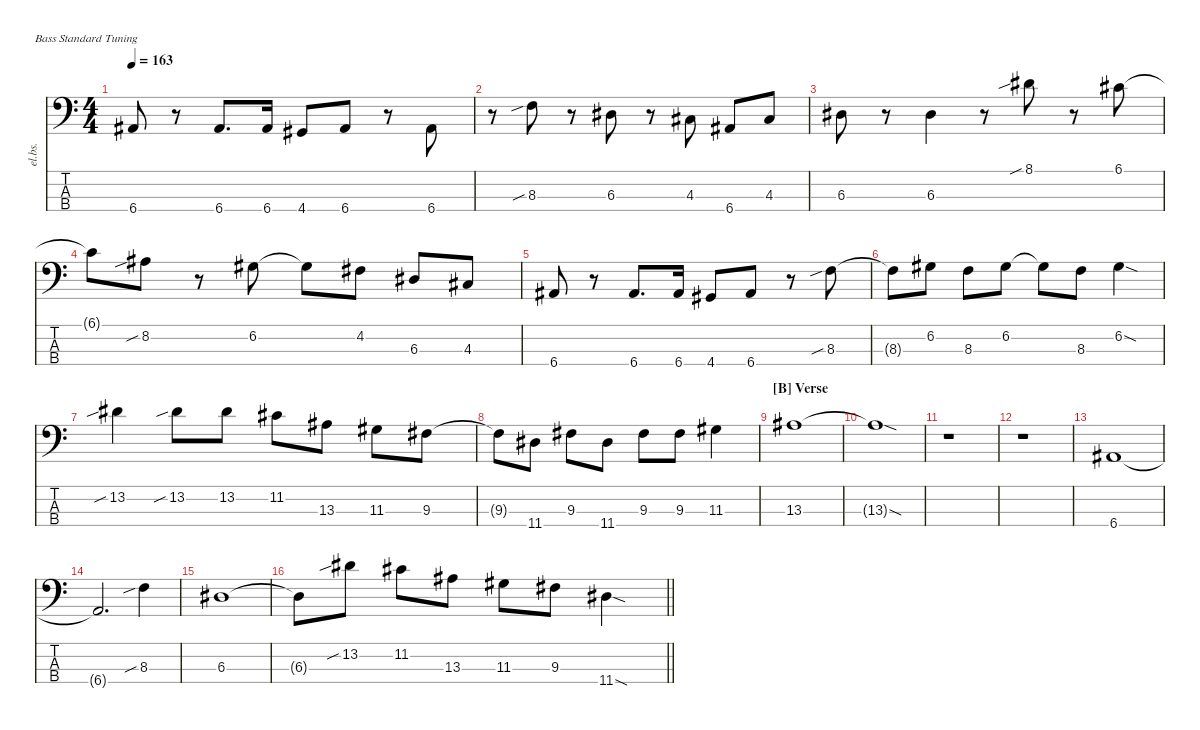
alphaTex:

\defaultSystemsLayout 4
\hideDynamics
\bracketExtendMode nobrackets
\track ("Electric Bass" "el.bs.") {mute instrument electricbassfinger}
\staff {score tabs}
\tuning (G2 D2 A1 E1)
\ts (4 4)
\tempo 163
\clef f4
\ks c
6.4{acc #}.8{dy mf beam Up} r.8{beam Down} 6.4{acc #}.8{d beam Up} 6.4{acc #}.16{beam Up} 4.4{acc #}.8{beam Up} 6.4{acc #}.8{beam Up} r.8{beam Down} 6.4{acc #}.8{beam Up} |
r.8{beam Down} 8.3{sib}.8{beam Down} r.8{beam Down} 6.3{acc #}.8{beam Down} r.8{beam Down} 4.3{acc #}.8{beam Up} 6.4{acc #}.8{beam Up} 4.3{acc #}.8{beam Up} |
6.3{acc #}.8{beam Down} r.8{beam Down} 6.3{acc #}.4{beam Down} r.8{beam Down} 8.1{sib acc #}.8{beam Down} r.8{beam Down} 6.1{acc #}.8{beam Down} |
6.1{t acc #}.8{beam Down} 8.2{sib acc #}.8{beam Down} r.8{beam Down} 6.2{acc #}.8{beam Down} 6.2{t acc #}.8{beam Down} 4.2{acc #}.8{beam Down} 6.3{acc #}.8{beam Up} 4.3{acc #}.8{beam Up} |
6.4{acc #}.8{beam Up} r.8{beam Down} 6.4{acc #}.8{d beam Up} 6.4{acc #}.16{beam Up} 4.4{acc #}.8{beam Up} 6.4{acc #}.8{beam Up} r.8{beam Down} 8.3{sib}.8{beam Down} |
8.3{t}.8{beam Down} 6.2{acc #}.8{beam Down} 8.3.8{beam Down} 6.2{acc #}.8{beam Down} 6.2{t acc #}.8{beam Down} 8.3.8{beam Down} 6.2{sod acc #}.4{beam Down} |
13.2{sib acc #}.4{beam Down} 13.2{sib acc #}.8{beam Down} 13.2{acc #}.8{beam Down} 11.2{acc #}.8{beam Down} 13.3{acc #}.8{beam Down} 11.3{acc #}.8{beam Down} 9.3{acc #}.8{beam Down} |
9.3{t acc #}.8{beam Down} 11.4{acc #}.8{beam Down} 9.3{acc #}.8{beam Down} 11.4{acc #}.8{beam Down} 9.3{acc #}.8{beam Down} 9.3{acc #}.8{beam Down} 11.3{acc #}.4{beam Down} |
\section ("B" "Verse")
13.3{acc #}.1{beam Down} |
13.3{sod t acc #}.1{beam Down} |
r.1{beam Down} |
r.1{beam Down} |
6.4{acc #}.1{beam Up} |
6.4{t acc #}.2{d beam Up} 8.3{sib}.4{beam Down} |
6.3{acc #}.1{beam Down} |
\barLineRight lightlight
6.3{t acc #}.8{beam Down} 13.2{sib acc #}.8{beam Down} 11.2{acc #}.8{beam Down} 13.3{acc #}.8{beam Down} 11.3{acc #}.8{beam Down} 9.3{acc #}.8{beam Down} 11.4{sod acc #}.4{beam Down}
